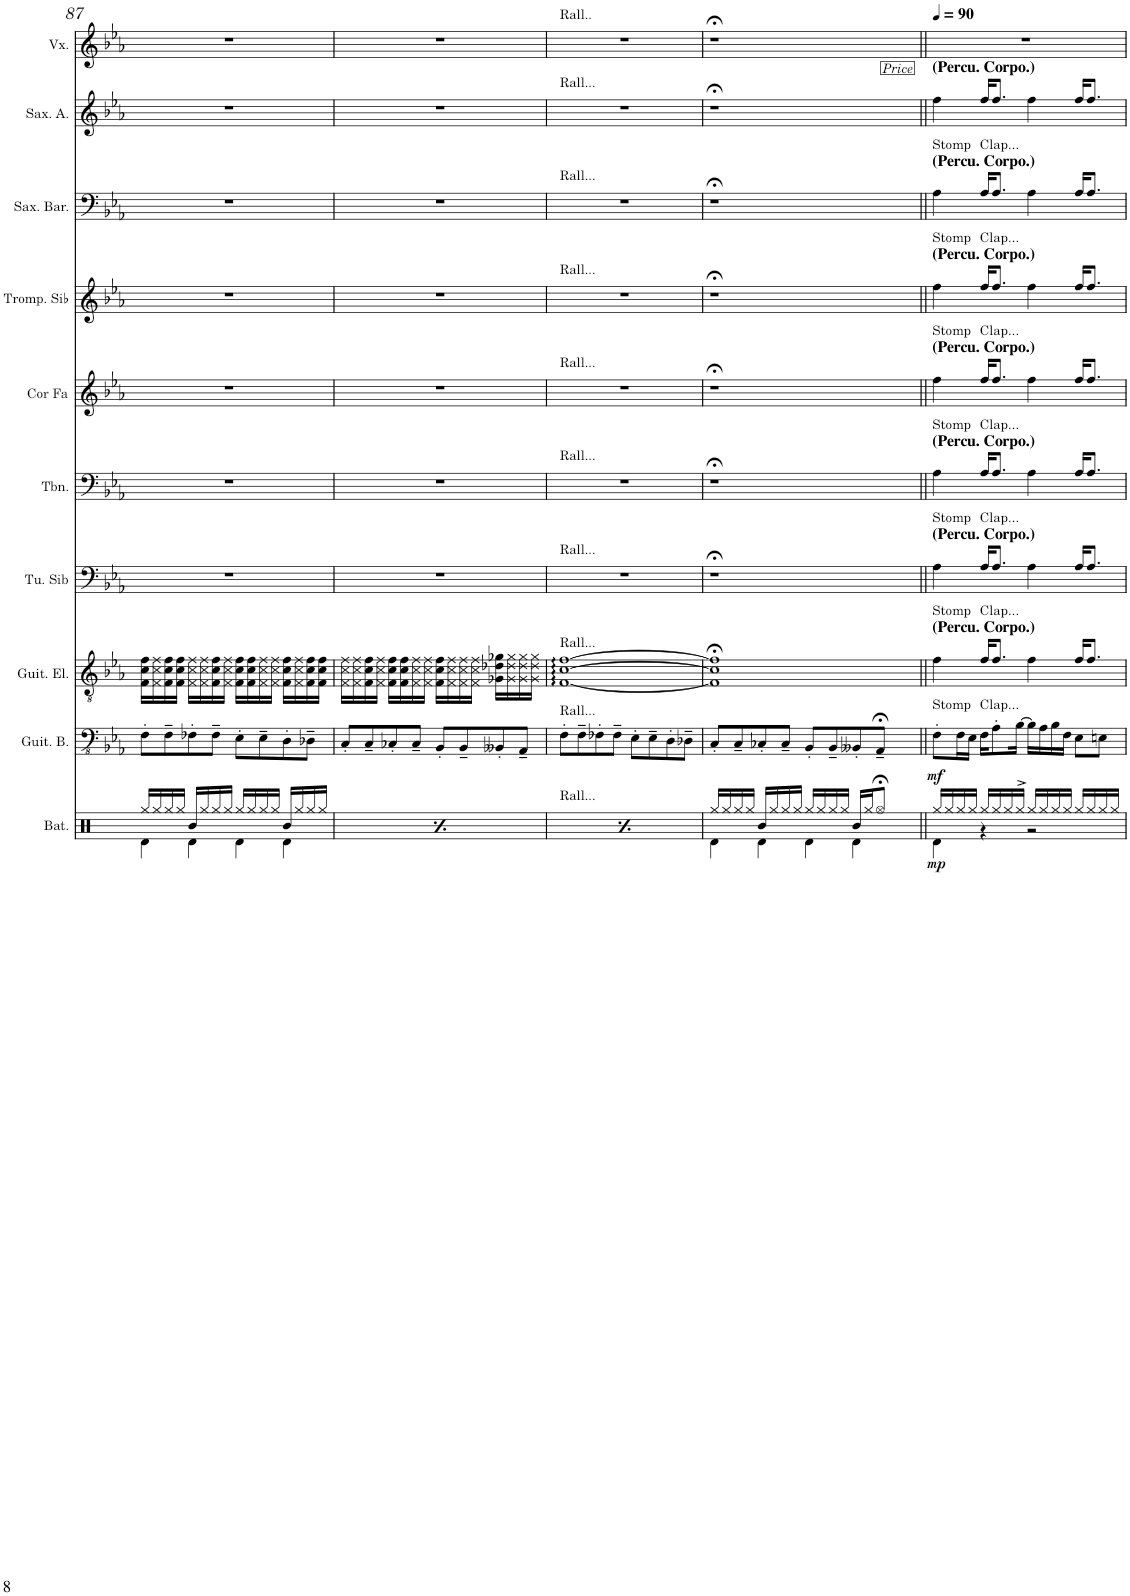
**kern	**dynam	**kern	**kern	**kern	**kern	**kern	**kern	**kern
*part8	*part8	*part7	*part6	*part5	*part4	*part3	*part2	*part1
*staff8	*staff8	*staff7	*staff6	*staff5	*staff4	*staff3	*staff2	*staff1
*I"Guitare basse	*	*I"Guitare électrique	*I"Tuba en Sib	*I"Trombone	*I"Cor en Fa	*I"Trompette en Sib	*I"Saxophone Baryton	*I"Saxophone Alto
*I'Guit. B.	*	*I'Guit. El.	*I'Tu. Sib	*I'Tbn.	*I'Cor Fa	*I'Tromp. Sib	*I'Sax. Bar.	*I'Sax. A.
!!LO:PB:g=z
*clefFv4	*	*clefGv2	*clefF4	*clefF4	*clefG2	*clefG2	*clefF4	*clefG2
*	*	*	*	*	*ITrd4c7	*ITrd1c2	*ITrd12c21	*ITrd5c9
*k[b-e-a-]	*	*k[b-e-a-]	*k[b-e-a-]	*k[b-e-a-]	*k[b-e-a-]	*k[b-e-a-]	*k[b-e-a-]	*k[b-e-a-]
=87	=87	=87	=87	=87	=87	=87	=87	=87
8FF'\L	.	16F\ 16c\ 16f\LL	1r	1r	1r	1r	1r	1r
.	.	16F\ 16c\ 16f\	.	.	.	.	.	.
8FF~\	.	16F\ 16c\ 16f\	.	.	.	.	.	.
.	.	16F\ 16c\ 16f\JJ	.	.	.	.	.	.
8FF-X'\	.	16F\ 16c\ 16f\LL	.	.	.	.	.	.
.	.	16F\ 16c\ 16f\	.	.	.	.	.	.
8FF-~\J	.	16F\ 16c\ 16f\	.	.	.	.	.	.
.	.	16F\ 16c\ 16f\JJ	.	.	.	.	.	.
8EE-'\L	.	16F\ 16c\ 16f\LL	.	.	.	.	.	.
.	.	16F\ 16c\ 16f\	.	.	.	.	.	.
8EE-~\	.	16F\ 16c\ 16f\	.	.	.	.	.	.
.	.	16F\ 16c\ 16f\JJ	.	.	.	.	.	.
8DD'\	.	16F\ 16c\ 16f\LL	.	.	.	.	.	.
.	.	16F\ 16c\ 16f\	.	.	.	.	.	.
8DD-X~\J	.	16F\ 16c\ 16f\	.	.	.	.	.	.
.	.	16F\ 16c\ 16f\JJ	.	.	.	.	.	.
=88	=88	=88	=88	=88	=88	=88	=88	=88
8CC'/L	.	16F\ 16c\ 16f\LL	1r	1r	1r	1r	1r	1r
.	.	16F\ 16c\ 16f\	.	.	.	.	.	.
8CC~/	.	16F\ 16c\ 16f\	.	.	.	.	.	.
.	.	16F\ 16c\ 16f\JJ	.	.	.	.	.	.
8CC-X'/	.	16F\ 16c\ 16f\LL	.	.	.	.	.	.
.	.	16F\ 16c\ 16f\	.	.	.	.	.	.
8CC-~/J	.	16F\ 16c\ 16f\	.	.	.	.	.	.
.	.	16F\ 16c\ 16f\JJ	.	.	.	.	.	.
8BBB-'/L	.	16F\ 16c\ 16f\LL	.	.	.	.	.	.
.	.	16F\ 16c\ 16f\	.	.	.	.	.	.
8BBB-~/	.	16F\ 16c\ 16f\	.	.	.	.	.	.
.	.	16F\ 16c\ 16f\JJ	.	.	.	.	.	.
8BBB--X'/	.	16G-X\ 16d-X\ 16g-X\LL	.	.	.	.	.	.
.	.	16G-\ 16d-\ 16g-\	.	.	.	.	.	.
8AAA-~/J	.	16G-\ 16d-\ 16g-\	.	.	.	.	.	.
.	.	16G-\ 16d-\ 16g-\JJ	.	.	.	.	.	.
=89	=89	=89	=89	=89	=89	=89	=89	=89
!	!	!	!	!	!	!	!	!LO:TX:a:t=Rall...
!	!	!	!	!	!	!	!LO:TX:a:t=Rall...	!
!	!	!	!	!	!	!LO:TX:a:t=Rall...	!	!
!	!	!	!	!	!LO:TX:a:t=Rall...	!	!	!
!	!	!	!	!LO:TX:a:t=Rall...	!	!	!	!
!	!	!	!LO:TX:a:t=Rall...	!	!	!	!	!
!	!	!LO:TX:a:t=Rall...	!	!	!	!	!	!
!LO:TX:a:t=Rall...	!	!	!	!	!	!	!	!
8FF'\L	.	[1F [1c [1f	1r	1r	1r	1r	1r	1r
8FF~\	.	.	.	.	.	.	.	.
8FF-X'\	.	.	.	.	.	.	.	.
8FF-~\J	.	.	.	.	.	.	.	.
8EE-'\L	.	.	.	.	.	.	.	.
8EE-~\	.	.	.	.	.	.	.	.
8DD'\	.	.	.	.	.	.	.	.
8DD-X~\J	.	.	.	.	.	.	.	.
=90	=90	=90	=90	=90	=90	=90	=90	=90
*M5/4	*	*M5/4	*M5/4	*M5/4	*M5/4	*M5/4	*M5/4	*M5/4
8CC'/L	.	1F];< 1c];< 1f];<	1r;<	1r;<	1r;<	1r;<	1r;<	1r;<
8CC~/	.	.	.	.	.	.	.	.
8CC-X'/	.	.	.	.	.	.	.	.
8CC-~/J	.	.	.	.	.	.	.	.
8BBB-'/L	.	.	.	.	.	.	.	.
8BBB-~/	.	.	.	.	.	.	.	.
8BBB--X'/	.	.	.	.	.	.	.	.
8AAA-;<~/J	.	.	.	.	.	.	.	.
4ryy	.	4ryy	4ryy	4ryy	4ryy	4ryy	4ryy	4ryy
=91||	=91||	=91||	=91||	=91||	=91||	=91||	=91||	=91||
*	*	*clefFv4	*clefFv4	*clefFv4	*clefFv4	*clefFv4	*clefFv4	*clefFv4
*k[b-e-a-]	*	*k[b-e-a-]	*k[b-]	*k[b-e-a-]	*k[b-e-]	*k[b-]	*	*
*M4/4	*	*M4/4	*M4/4	*M4/4	*M4/4	*M4/4	*M4/4	*M4/4
!	!	!	!	!	!	!	!	!LO:TX:a:B:t=(Percu. Corpo.)
!	!	!	!	!	!	!	!	!LO:TX:b:t=Stomp
!	!	!	!	!	!	!	!LO:TX:b:t=Stomp	!
!	!	!	!	!	!	!	!LO:TX:a:B:t=(Percu. Corpo.)	!
!	!	!	!	!	!	!LO:TX:b:t=Stomp	!	!
!	!	!	!	!	!	!LO:TX:a:B:t=(Percu. Corpo.)	!	!
!	!	!	!	!	!LO:TX:b:t=Stomp	!	!	!
!	!	!	!	!	!LO:TX:a:B:t=(Percu. Corpo.)	!	!	!
!	!	!	!	!LO:TX:b:t=Stomp	!	!	!	!
!	!	!	!	!LO:TX:a:B:t=(Percu. Corpo.)	!	!	!	!
!	!	!	!LO:TX:b:t=Stomp	!	!	!	!	!
!	!	!	!LO:TX:a:B:t=(Percu. Corpo.)	!	!	!	!	!
!	!	!LO:TX:b:t=Stomp	!	!	!	!	!	!
!	!	!LO:TX:a:B:t=(Percu. Corpo.)	!	!	!	!	!	!
!	!LO:DY:b	!	!	!	!	!	!	!
8FF'\L	mf	4CC\	4CC\	4CC\	4CC\	4CC\	4CC\	4CC\
16FF\L	.	.	.	.	.	.	.	.
16EE-\JJ	.	.	.	.	.	.	.	.
!	!	!	!	!	!	!	!	!LO:TX:b:t=Clap...
!	!	!	!	!	!	!	!LO:TX:b:t=Clap...	!
!	!	!	!	!	!	!LO:TX:b:t=Clap...	!	!
!	!	!	!	!	!LO:TX:b:t=Clap...	!	!	!
!	!	!	!	!LO:TX:b:t=Clap...	!	!	!	!
!	!	!	!LO:TX:b:t=Clap...	!	!	!	!	!
!	!	!LO:TX:b:t=Clap...	!	!	!	!	!	!
16FF\KL	.	16EE-/KL	16EE-X/KL	16EE-/KL	16EE-/KL	16EE-X/KL	16EE-/KL	16EE-/KL
8AA-'\	.	8.EE-/J	8.EE-/J	8.EE-/J	8.EE-/J	8.EE-/J	8.EE-/J	8.EE-/J
[16BB-\Jk	.	.	.	.	.	.	.	.
16BB-\LL]	.	4CC\	4CC\	4CC\	4CC\	4CC\	4CC\	4CC\
16AA-\	.	.	.	.	.	.	.	.
16BB-\	.	.	.	.	.	.	.	.
16FF\JJ	.	.	.	.	.	.	.	.
8EE-\L	.	16EE-/KL	16EE-/KL	16EE-/KL	16EE-/KL	16EE-/KL	16EE-/KL	16EE-/KL
.	.	8.EE-/J	8.EE-/J	8.EE-/J	8.EE-/J	8.EE-/J	8.EE-/J	8.EE-/J
8EEn\J	.	.	.	.	.	.	.	.
=	=	=	=	=	=	=	=	=
*-	*-	*-	*-	*-	*-	*-	*-	*-
